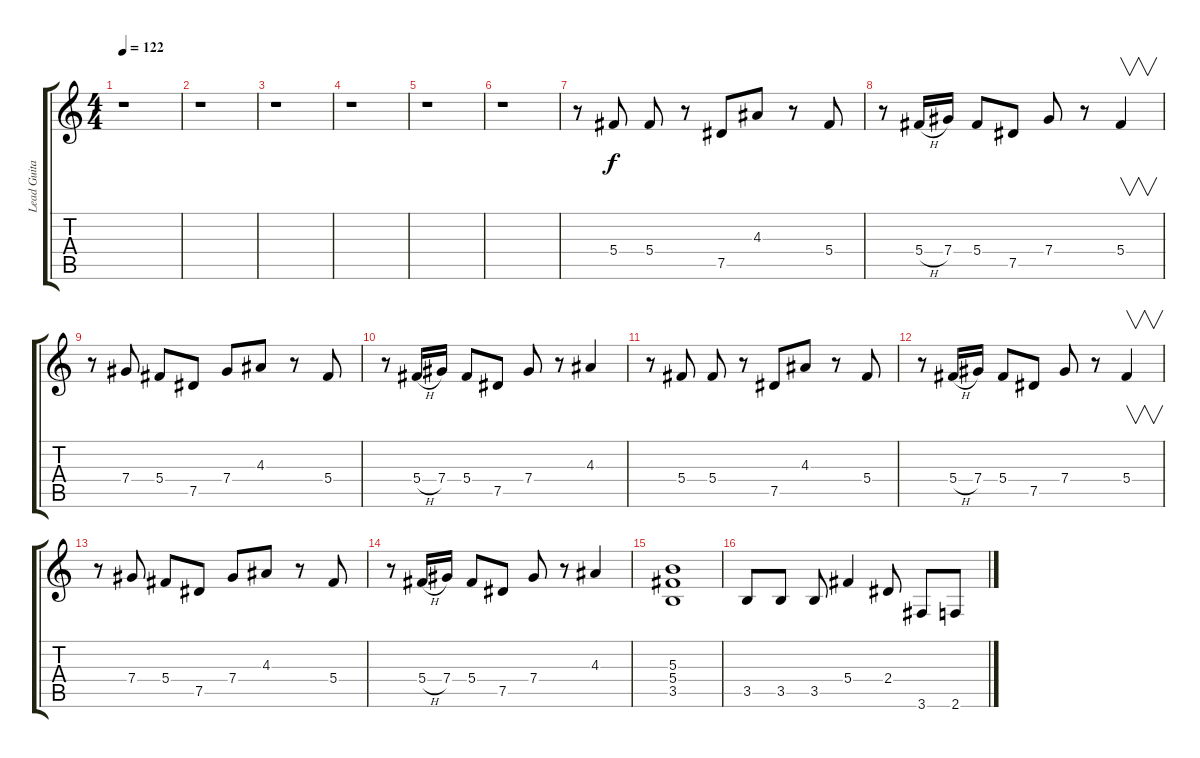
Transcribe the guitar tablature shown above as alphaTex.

\track ("Lead Guitar (Marty Friedman)" "Lead Guita") {instrument distortionguitar}
\staff {score tabs}
\tuning (Eb4 Bb3 Gb3 Db3 Ab2 Eb2) {hide}
\ts (4 4)
\tempo 122
\clef g2
\ks c
r.1{dy f} |
r.1 |
r.1 |
r.1 |
r.1 |
r.1 |
r.8 5.4.8 5.4.8 r.8 7.5.8 4.3.8 r.8 5.4.8 |
r.8 5.4{h}.16 7.4.16 5.4.8 7.5.8 7.4.8 r.8 5.4.4{v} |
r.8 7.4.8 5.4.8 7.5.8 7.4.8 4.3.8 r.8 5.4.8 |
r.8 5.4{h}.16 7.4.16 5.4.8 7.5.8 7.4.8 r.8 4.3.4 |
r.8 5.4.8 5.4.8 r.8 7.5.8 4.3.8 r.8 5.4.8 |
r.8 5.4{h}.16 7.4.16 5.4.8 7.5.8 7.4.8 r.8 5.4.4{v} |
r.8 7.4.8 5.4.8 7.5.8 7.4.8 4.3.8 r.8 5.4.8 |
r.8 5.4{h}.16 7.4.16 5.4.8 7.5.8 7.4.8 r.8 4.3.4 |
(5.3 5.4 3.5).1 |
3.5.8 3.5.8 3.5.8 5.4.4 2.4.8 3.6.8 2.6.8
